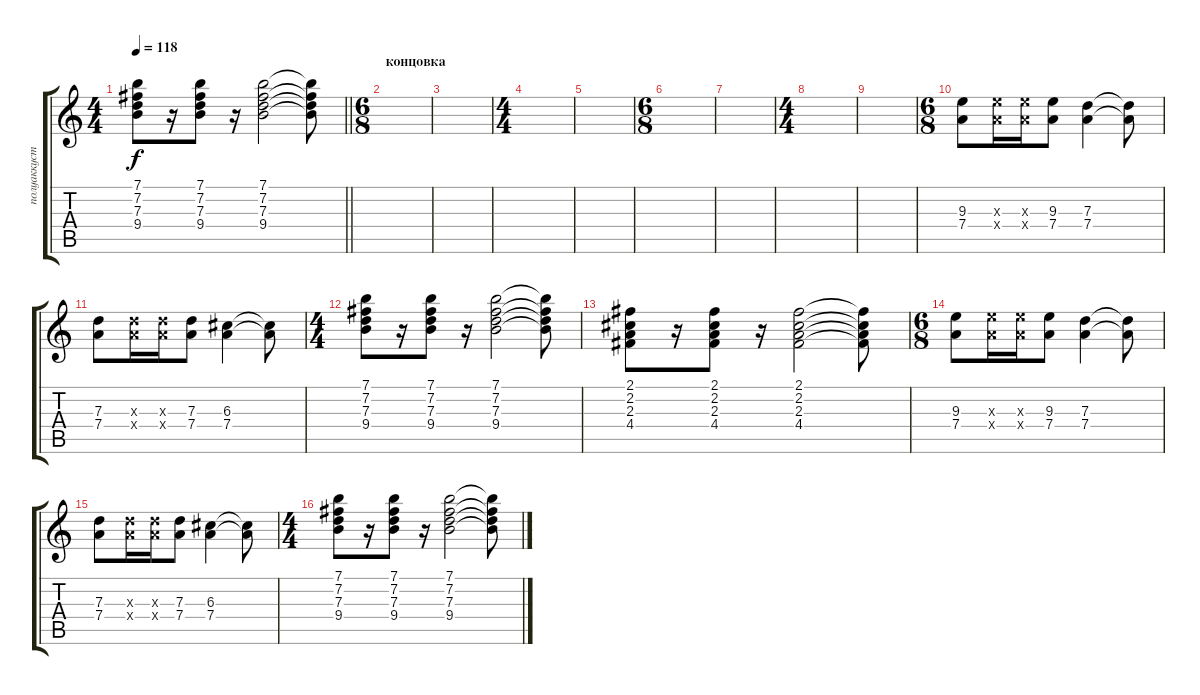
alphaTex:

\track ("полуаккустика" "полуаккуст") {instrument electricguitarmuted}
\staff {score tabs}
\tuning (E4 B3 G3 D3 A2 E2) {hide}
\ts (4 4)
\tempo 118
\clef g2
\barLineRight lightlight
\ks c
(7.1 7.2 7.3 9.4).8{dy f} r.16 (7.1 7.2 7.3 9.4).8 r.16 (7.1 7.2 7.3 9.4).2 (7.1{t} 7.2{t} 7.3{t} 9.4{t}).8 |
\ts (6 8)
\section ("" "концовка")
|
|
\ts (4 4)
|
|
\ts (6 8)
|
|
\ts (4 4)
|
|
\ts (6 8)
(9.3 7.4).8 (9.3{x} 7.4{x}).16 (9.3{x} 7.4{x}).16 (9.3 7.4).8 (7.3 7.4).4 (7.3{t} 7.4{t}).8 |
(7.3 7.4).8 (7.3{x} 7.4{x}).16 (7.3{x} 7.4{x}).16 (7.3 7.4).8 (6.3 7.4).4 (6.3{t} 7.4{t}).8 |
\ts (4 4)
(7.1 7.2 7.3 9.4).8 r.16 (7.1 7.2 7.3 9.4).8 r.16 (7.1 7.2 7.3 9.4).2 (7.1{t} 7.2{t} 7.3{t} 9.4{t}).8 |
(2.1 2.2 2.3 4.4).8 r.16 (2.1 2.2 2.3 4.4).8 r.16 (2.1 2.2 2.3 4.4).2 (2.1{t} 2.2{t} 2.3{t} 4.4{t}).8 |
\ts (6 8)
(9.3 7.4).8 (9.3{x} 7.4{x}).16 (9.3{x} 7.4{x}).16 (9.3 7.4).8 (7.3 7.4).4 (7.3{t} 7.4{t}).8 |
(7.3 7.4).8 (7.3{x} 7.4{x}).16 (7.3{x} 7.4{x}).16 (7.3 7.4).8 (6.3 7.4).4 (6.3{t} 7.4{t}).8 |
\ts (4 4)
(7.1 7.2 7.3 9.4).8 r.16 (7.1 7.2 7.3 9.4).8 r.16 (7.1 7.2 7.3 9.4).2 (7.1{t} 7.2{t} 7.3{t} 9.4{t}).8
